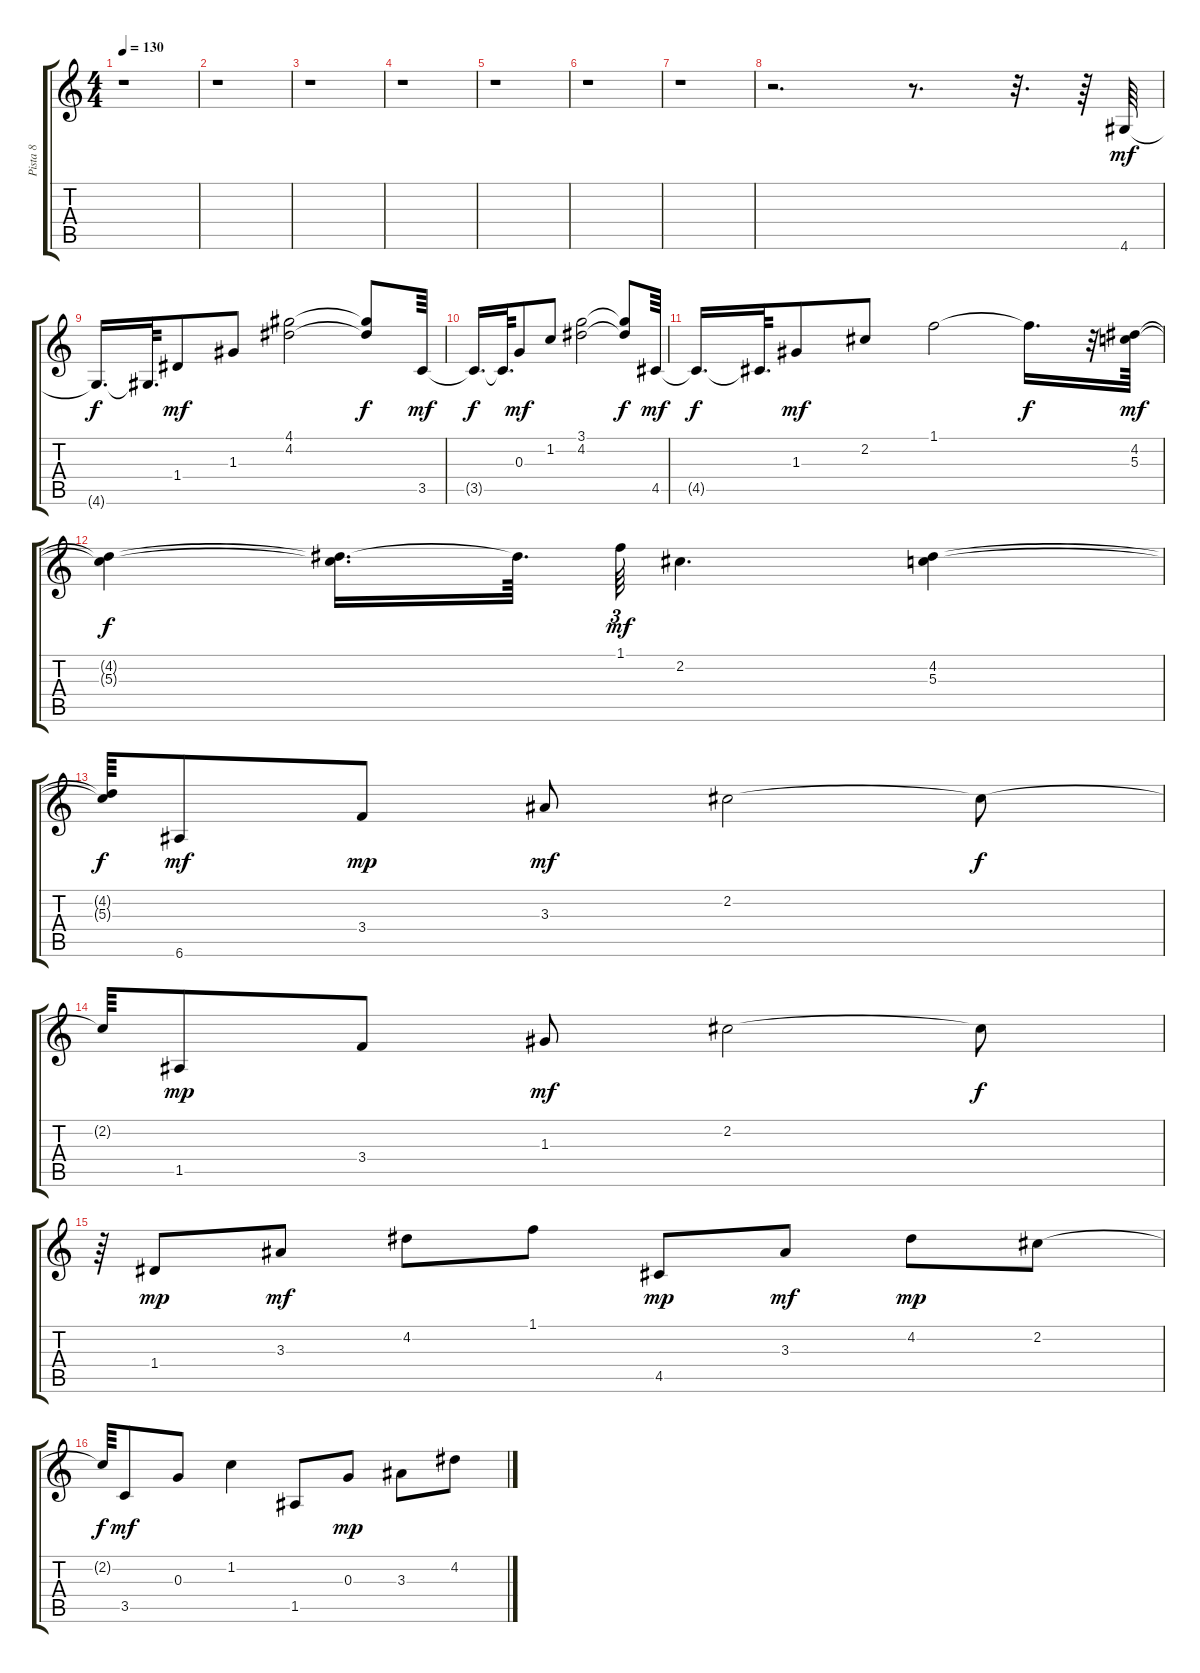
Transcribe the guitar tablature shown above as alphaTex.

\track ("Pista 8" "Pista 8") {instrument electricguitarclean}
\staff {score tabs}
\tuning (E4 B3 G3 D3 A2 E2) {hide}
\ts (4 4)
\tempo 130
\clef g2
\ks c
r.1{dy f} |
r.1 |
r.1 |
r.1 |
r.1 |
r.1 |
r.1 |
r.2{d} r.8{d} r.32{d} r.64 4.6.64{dy mf} |
4.6{t}.16{d dy f} 4.6{t}.64{d} 1.4.8{dy mf} 1.3.8 (4.1 4.2).2 (4.1{t} 4.2{t}).8{dy f} 3.5.64{dy mf} |
3.5{t}.16{d dy f} 3.5{t}.64{d} 0.3.8{dy mf} 1.2.8 (3.1 4.2).2 (3.1{t} 4.2{t}).8{dy f} 4.5.64{dy mf} |
4.5{t}.16{d dy f} 4.5{t}.64{d} 1.3.8{dy mf} 2.2.8 1.1.2 1.1{t}.16{d dy f} r.32 (4.2 5.3).64{dy mf} |
(4.2{t} 5.3{t}).4{dy f} (4.2{t} 5.3{t}).16{d} 4.2{t}.64{d} 1.1.64{tu (3 2) dy mf} 2.2.4{d} (4.2 5.3).4 |
(4.2{t} 5.3{t}).64{dy f} 6.6.8{dy mf} 3.4.8{dy mp} 3.3.8{dy mf} 2.2.2 2.2{t}.8{dy f} |
2.2{t}.64 1.5.8{dy mp} 3.4.8 1.3.8{dy mf} 2.2.2 2.2{t}.8{dy f} |
r.64 1.4.8{dy mp} 3.3.8{dy mf} 4.2.8 1.1.8 4.5.8{dy mp} 3.3.8{dy mf} 4.2.8{dy mp} 2.2.8 |
2.2{t}.64{dy f} 3.5.8{dy mf} 0.3.8 1.2.4 1.5.8 0.3.8{dy mp} 3.3.8 4.2.8
